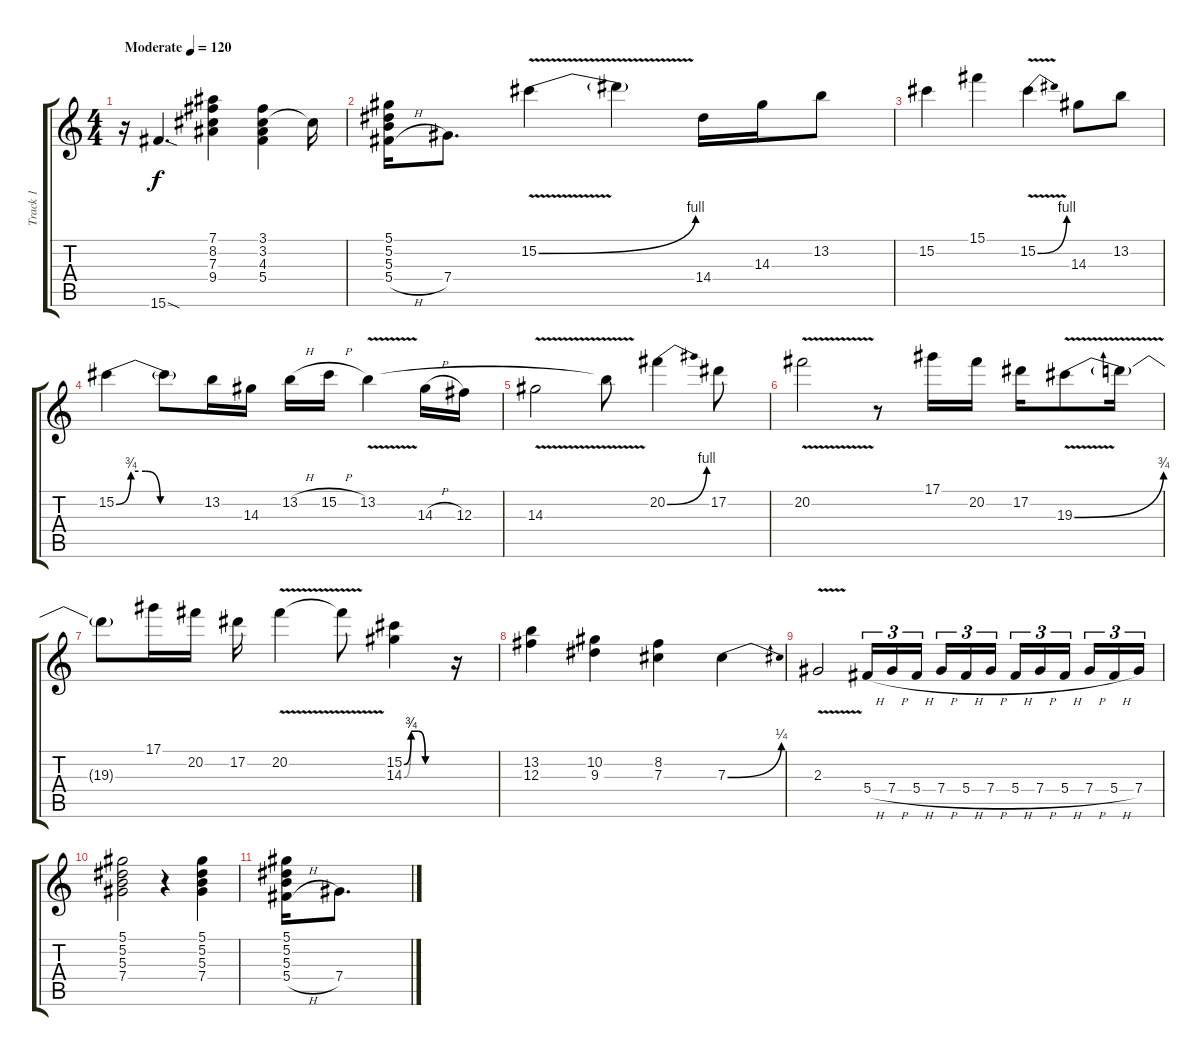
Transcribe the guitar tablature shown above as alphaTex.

\track ("Track 1" "Track 1") {instrument electricguitarclean}
\staff {score tabs}
\tuning (Eb4 Bb3 Gb3 Db3 Ab2 Eb2) {hide}
\ts (4 4)
\tempo (120 "Moderate")
\clef g2
\ks c
r.16{dy f instrument electricguitarclean} 15.6{sod}.4{d} (7.1 8.2 7.3 9.4).4 (3.1 3.2 4.3 5.4).4 3.2{t}.16 |
(5.1 5.2 5.3 5.4{h}).16 7.4.8{d} 15.2{be (bend 0 0 60 4) v}.4{instrument overdrivenguitar} 15.2{t}.4 14.4.16 14.3.16 13.2.8 |
15.2.4 15.1.4 15.2{be (bend 0 0 60 4) v}.4 14.3.8 13.2.8 |
15.2{be (custom 0 0 10 3 20 3 30 0 60 0)}.4 15.2{t}.8 13.2.16 14.3.16 13.2{h}.16 15.2{h}.16 13.2{v}.4 14.3{h}.16 12.3.16 |
14.3{v}.2 13.2{t}.8 20.2{be (bend 0 0 60 4)}.4 17.2.8 |
20.2{v}.2 r.8 17.1.16 20.2.16 17.2.16 19.3{be (bend 0 0 60 3) v}.8 19.3{t}.16 |
19.3{t}.8 17.1.16 20.2.16 17.2.16 20.2{v}.4 20.2{t}.8 (15.2{be (custom 0 0 10 3 20 3 30 0 60 0)} 14.3{be (custom 0 0 10 3 20 3 30 0 60 0)}).4{instrument electricguitarclean} r.16 |
(13.2 12.3).4 (10.2 9.3).4 (8.2 7.3).4 7.3{be (bend 0 0 60 1)}.4 |
2.3{v}.2 5.4{h}.16{tu (3 2)} 7.4{h}.16{tu (3 2)} 5.4{h}.16{tu (3 2) beam splitsecondary} 7.4{h}.16{tu (3 2)} 5.4{h}.16{tu (3 2)} 7.4{h}.16{tu (3 2)} 5.4{h}.16{tu (3 2)} 7.4{h}.16{tu (3 2)} 5.4{h}.16{tu (3 2) beam splitsecondary} 7.4{h}.16{tu (3 2)} 5.4{h}.16{tu (3 2)} 7.4.16{tu (3 2)} |
(5.1 5.2 5.3 7.4).2 r.4 (5.1 5.2 5.3 7.4).4 |
(5.1 5.2 5.3 5.4{h}).16 7.4.8{d}
